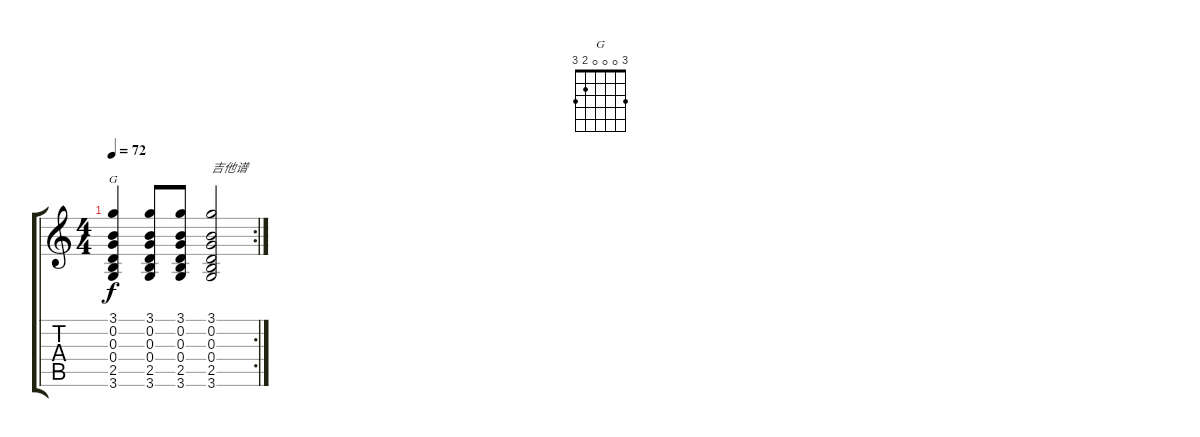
\track "" {instrument acousticguitarsteel}
\staff {score tabs}
\tuning (E4 B3 G3 D3 A2 E2) {hide}
\chord ("G" 3 0 0 0 2 3)
\rc 2
\ts (4 4)
\tempo 72
\clef g2
\ks c
(3.1 0.2 0.3 0.4 2.5 3.6).4{ch "G" dy f} (3.1 0.2 0.3 0.4 2.5 3.6).8 (3.1 0.2 0.3 0.4 2.5 3.6).8 (3.1 0.2 0.3 0.4 2.5 3.6).2{txt "吉他谱"}
